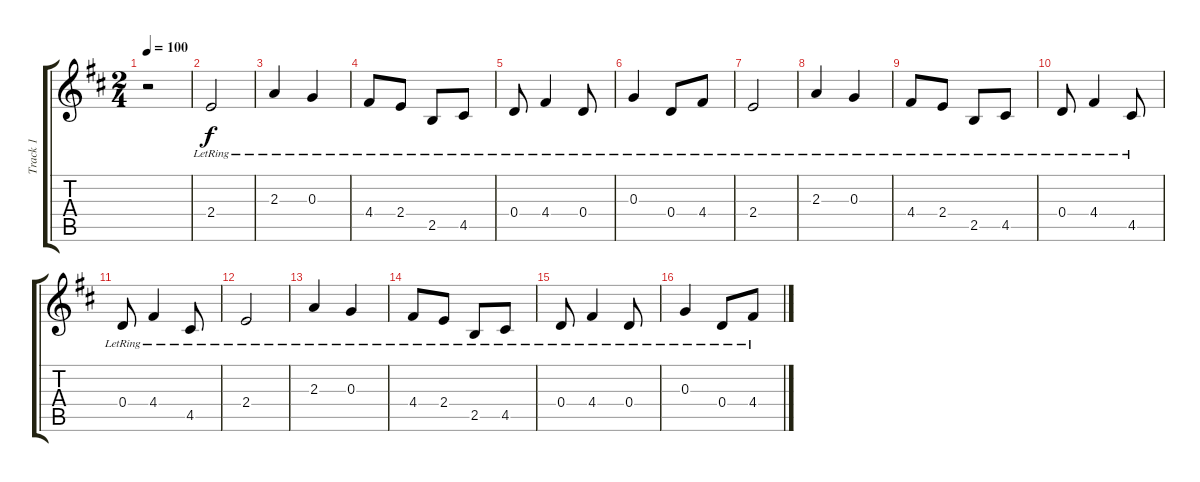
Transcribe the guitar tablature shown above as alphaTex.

\track ("Track 1" "Track 1") {instrument acousticguitarnylon}
\staff {score tabs}
\tuning (E4 B3 G3 D3 A2 E2) {hide}
\ts (2 4)
\tempo 100
\clef g2
\ks d
r.2{dy f} |
2.4{lr}.2 |
2.3{lr}.4 0.3{lr}.4 |
4.4{lr}.8 2.4{lr}.8 2.5{lr}.8 4.5{lr}.8 |
0.4{lr}.8 4.4{lr}.4 0.4{lr}.8 |
0.3{lr}.4 0.4{lr}.8 4.4{lr}.8 |
2.4{lr}.2 |
2.3{lr}.4 0.3{lr}.4 |
4.4{lr}.8 2.4{lr}.8 2.5{lr}.8 4.5{lr}.8 |
0.4{lr}.8 4.4{lr}.4 4.5{lr}.8 |
0.4{lr}.8 4.4{lr}.4 4.5{lr}.8 |
2.4{lr}.2 |
2.3{lr}.4 0.3{lr}.4 |
4.4{lr}.8 2.4{lr}.8 2.5{lr}.8 4.5{lr}.8 |
0.4{lr}.8 4.4{lr}.4 0.4{lr}.8 |
0.3{lr}.4 0.4{lr}.8 4.4{lr}.8
